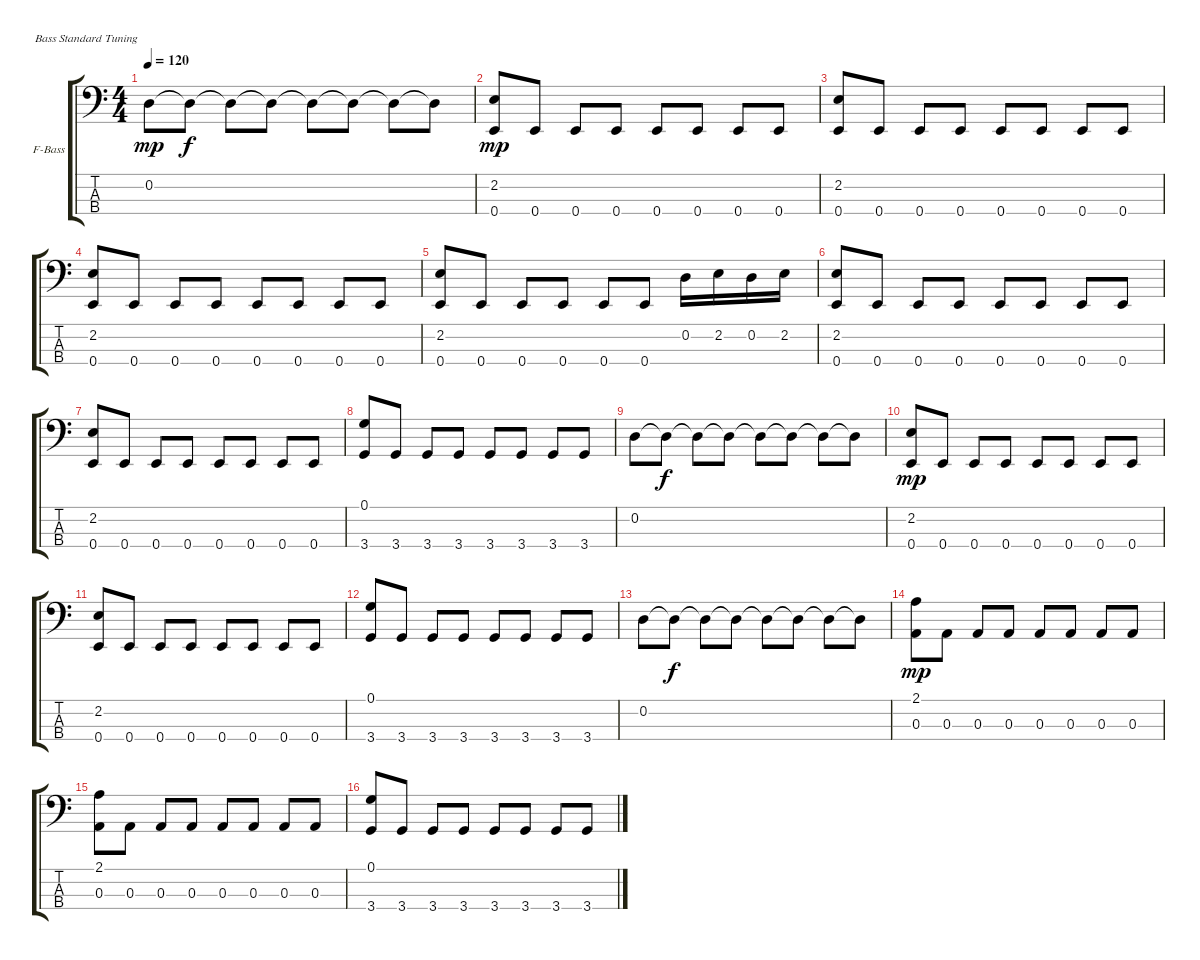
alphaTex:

\bracketExtendMode groupsimilarinstruments
\firstSystemTrackNameOrientation horizontal
\otherSystemsTrackNameOrientation horizontal
\track ("Bass" "F-Bass") {instrument fretlessbass}
\staff {score tabs}
\tuning (G2 D2 A1 E1)
\ts (4 4)
\tempo 120
\clef f4
\ks c
0.2.8{dy mp} 0.2{t}.8{dy f} 0.2{t}.8 0.2{t}.8 0.2{t}.8 0.2{t}.8 0.2{t}.8 0.2{t}.8 |
(2.2 0.4).8{dy mp} 0.4.8 0.4.8 0.4.8 0.4.8 0.4.8 0.4.8 0.4.8 |
(2.2 0.4).8 0.4.8 0.4.8 0.4.8 0.4.8 0.4.8 0.4.8 0.4.8 |
(2.2 0.4).8 0.4.8 0.4.8 0.4.8 0.4.8 0.4.8 0.4.8 0.4.8 |
(2.2 0.4).8 0.4.8 0.4.8 0.4.8 0.4.8 0.4.8 0.2.16 2.2.16 0.2.16 2.2.16 |
(2.2 0.4).8 0.4.8 0.4.8 0.4.8 0.4.8 0.4.8 0.4.8 0.4.8 |
(2.2 0.4).8 0.4.8 0.4.8 0.4.8 0.4.8 0.4.8 0.4.8 0.4.8 |
(0.1 3.4).8 3.4.8 3.4.8 3.4.8 3.4.8 3.4.8 3.4.8 3.4.8 |
0.2.8 0.2{t}.8{dy f} 0.2{t}.8 0.2{t}.8 0.2{t}.8 0.2{t}.8 0.2{t}.8 0.2{t}.8 |
(2.2 0.4).8{dy mp} 0.4.8 0.4.8 0.4.8 0.4.8 0.4.8 0.4.8 0.4.8 |
(2.2 0.4).8 0.4.8 0.4.8 0.4.8 0.4.8 0.4.8 0.4.8 0.4.8 |
(0.1 3.4).8 3.4.8 3.4.8 3.4.8 3.4.8 3.4.8 3.4.8 3.4.8 |
0.2.8 0.2{t}.8{dy f} 0.2{t}.8 0.2{t}.8 0.2{t}.8 0.2{t}.8 0.2{t}.8 0.2{t}.8 |
(2.1 0.3).8{dy mp} 0.3.8 0.3.8 0.3.8 0.3.8 0.3.8 0.3.8 0.3.8 |
(2.1 0.3).8 0.3.8 0.3.8 0.3.8 0.3.8 0.3.8 0.3.8 0.3.8 |
(0.1 3.4).8 3.4.8 3.4.8 3.4.8 3.4.8 3.4.8 3.4.8 3.4.8
